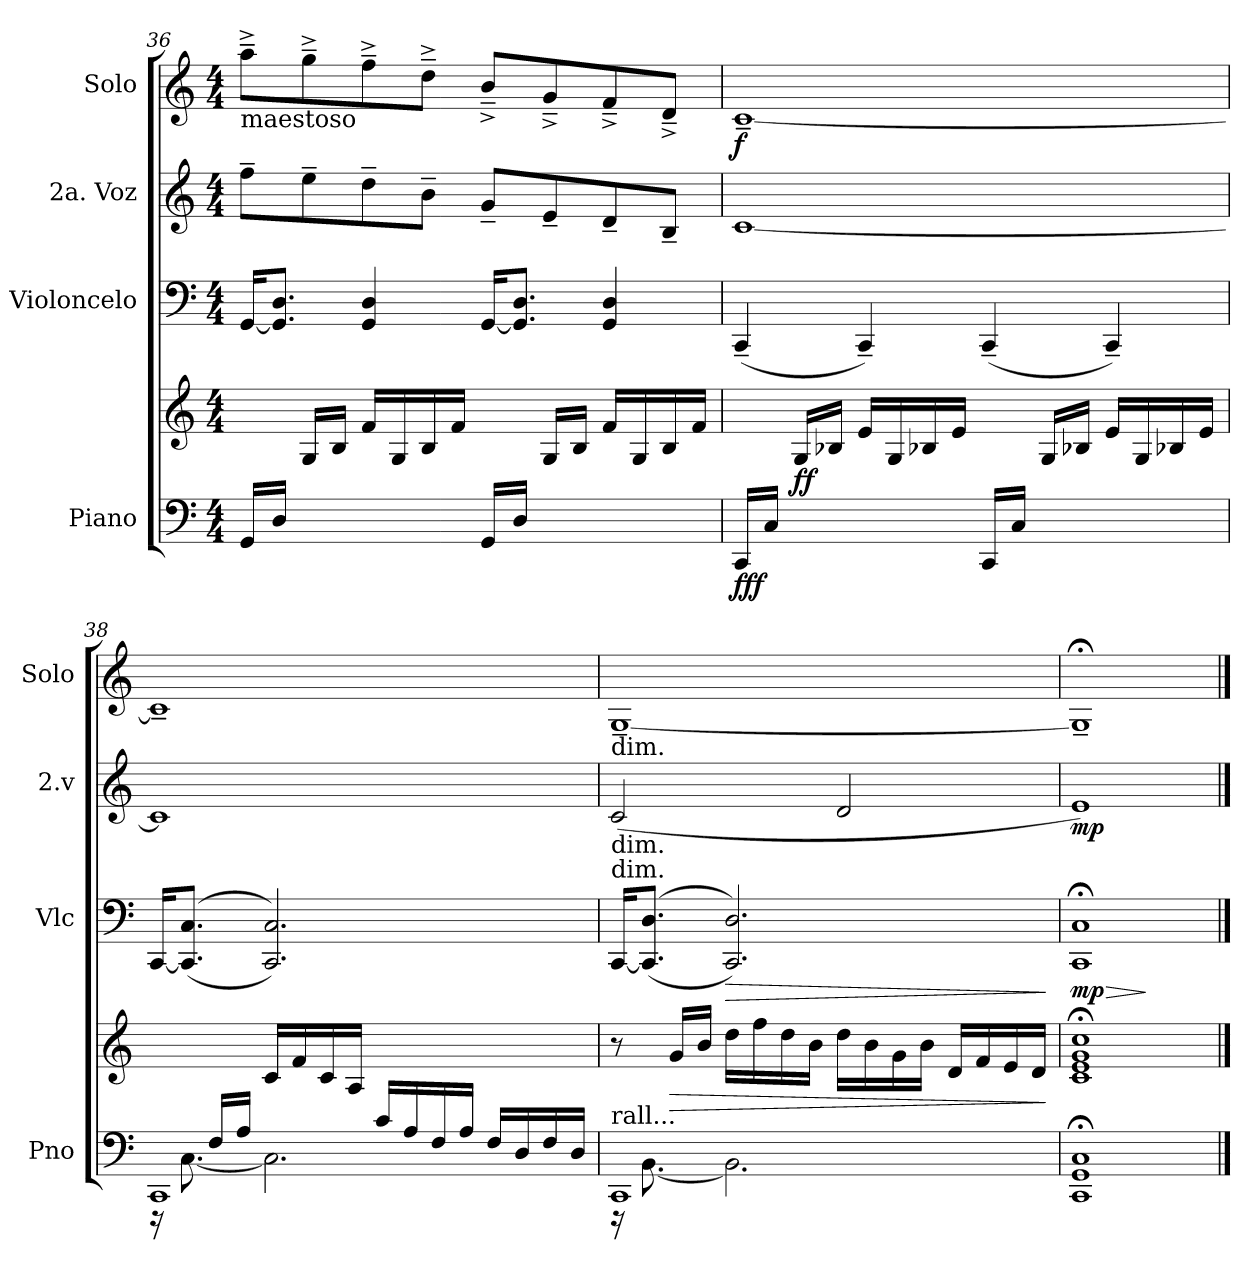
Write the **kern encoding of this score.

**kern	**kern	**dynam	**kern	**dynam	**kern	**dynam	**kern	**dynam
*part4	*part4	*part4	*part3	*part3	*part2	*part2	*part1	*part1
*staff5	*staff4	*staff4/5	*staff3	*staff3	*staff2	*staff2	*staff1	*staff1
*I"Piano	*	*	*I"Violoncelo	*	*I"2a. Voz	*	*I"Solo	*
*I'Pno	*	*	*I'Vlc	*	*I'2.v	*	*I'Solo	*
*clefF4	*clefG2	*	*clefF4	*	*clefG2	*	*clefG2	*
*k[]	*k[]	*	*k[]	*	*k[]	*	*k[]	*
*C:	*C:	*	*C:	*	*C:	*	*C:	*
*M4/4	*M4/4	*	*M4/4	*	*M4/4	*	*M4/4	*
=36	=36	=36	=36	=36	=36	=36	=36	=36
!	!	!	!	!	!	!	!LO:TX:b:t=maestoso	!
16GG/LL	8ryy	.	[16GG/KL	.	8ff~\L	.	8aa~^\L	.
16D/JJ	.	.	8.GG/] 8.D/J	.	.	.	.	.
8ryy	16G/LL	.	.	.	8ee~\	.	8gg~^\	.
.	16B/JJ	.	.	.	.	.	.	.
4ryy	16f/LL	.	4GG/ 4D/	.	8dd~\	.	8ff~^\	.
.	16G/	.	.	.	.	.	.	.
.	16B/	.	.	.	8b~\J	.	8dd~^\J	.
.	16f/JJ	.	.	.	.	.	.	.
16GG/LL	8ryy	.	[16GG/KL	.	8g~/L	.	8b~^/L	.
16D/JJ	.	.	8.GG/] 8.D/J	.	.	.	.	.
8ryy	16G/LL	.	.	.	8e~/	.	8g~^/	.
.	16B/JJ	.	.	.	.	.	.	.
4ryy	16f/LL	.	4GG/ 4D/	.	8d~/	.	8f~^/	.
.	16G/	.	.	.	.	.	.	.
.	16B/	.	.	.	8B~/J	.	8d~^/J	.
.	16f/JJ	.	.	.	.	.	.	.
!!LO:PB:g=z
=37	=37	=37	=37	=37	=37	=37	=37	=37
!	!	!LO:DY:b=2	!	!	!	!	!	!
!	!	!LO:DY:n=1:b	!	!	!	!	!	!LO:DY:b
16CC/LL	8ryy	ff f	(4CC~/	.	[1c	.	[1c~	f
16C/JJ	.	.	.	.	.	.	.	.
!	!	!LO:DY:n=2:b	!	!	!	!	!	!
8ryy	16G/LL	ff	.	.	.	.	.	.
.	16B-X/JJ	.	.	.	.	.	.	.
4ryy	16e/LL	.	4CC~/)	.	.	.	.	.
.	16G/	.	.	.	.	.	.	.
.	16B-X/	.	.	.	.	.	.	.
.	16e/JJ	.	.	.	.	.	.	.
16CC/LL	8ryy	.	(4CC~/	.	.	.	.	.
16C/JJ	.	.	.	.	.	.	.	.
8ryy	16G/LL	.	.	.	.	.	.	.
.	16B-X/JJ	.	.	.	.	.	.	.
4ryy	16e/LL	.	4CC~/)	.	.	.	.	.
.	16G/	.	.	.	.	.	.	.
.	16B-X/	.	.	.	.	.	.	.
.	16e/JJ	.	.	.	.	.	.	.
=38	=38	=38	=38	=38	=38	=38	=38	=38
*^	*	*	*	*	*	*	*	*
*	*^	*	*	*	*	*	*	*	*
1CC	16r	8ryy	4ryy	.	[16CC/KL	.	1c]	.	1c~]	.
.	[8.C\	.	.	.	((8.CC/] 8.C/J	.	.	.	.	.
.	.	16F/LL	.	.	.	.	.	.	.	.
.	.	16A/JJ	.	.	.	.	.	.	.	.
.	2.C\]	4ryy	16c/LL	.	2.CC/ 2.C/))	.	.	.	.	.
.	.	.	16f/	.	.	.	.	.	.	.
.	.	.	16c/	.	.	.	.	.	.	.
.	.	.	16A/JJ	.	.	.	.	.	.	.
.	.	16c/LL	2ryy	.	.	.	.	.	.	.
.	.	16A/	.	.	.	.	.	.	.	.
.	.	16F/	.	.	.	.	.	.	.	.
.	.	16A/JJ	.	.	.	.	.	.	.	.
.	.	16F/LL	.	.	.	.	.	.	.	.
.	.	16D/	.	.	.	.	.	.	.	.
.	.	16F/	.	.	.	.	.	.	.	.
.	.	16D/JJ	.	.	.	.	.	.	.	.
=39	=39	=39	=39	=39	=39	=39	=39	=39	=39	=39
!	!	!	!	!	!	!	!	!	!LO:TX:b:t=dim.	!
!	!	!	!	!	!	!	!LO:TX:b:t=dim.	!	!	!
!	!	!	!	!	!LO:TX:a:t=dim.	!	!	!	!	!
!LO:TX:a:t=rall...	!	!	!	!	!	!	!	!	!	!
*	*v	*v	*	*	*	*	*	*	*	*
1CC	16r	8r	.	[16CC/KL	.	(2c/	.	[1G~	.
.	[8.BB\	.	.	((8.CC/] 8.D/J	.	.	.	.	.
!	!	!	!LO:HP:b	!	!	!	!	!	!
.	.	16g/LL	>	.	.	.	.	.	.
.	.	16b/JJ	.	.	.	.	.	.	.
!	!	!	!	!	!LO:HP:b	!	!	!	!
.	2.BB\]	16dd\LL	.	2.CC/ 2.D/))	>	.	.	.	.
.	.	16ff\	.	.	.	.	.	.	.
.	.	16dd\	.	.	.	.	.	.	.
.	.	16b\JJ	.	.	.	.	.	.	.
.	.	16dd\LL	.	.	.	2d/	.	.	.
.	.	16b\	.	.	.	.	.	.	.
.	.	16g\	.	.	.	.	.	.	.
.	.	16b\JJ	.	.	.	.	.	.	.
.	.	16d/LL	.	.	.	.	.	.	.
.	.	16f/	.	.	.	.	.	.	.
.	.	16e/	.	.	.	.	.	.	.
.	.	16d/JJ	.	.	.	.	.	.	.
*v	*v	*	*	*	*	*	*	*	*
.	.	]	.	]	.	.	.	.
=40	=40	=40	=40	=40	=40	=40	=40	=40
!	!	!LO:DY:b=2	!	!LO:HP:b	!	!	!	!
!	!	!LO:DY:n=1:b	!	!LO:DY:n=1:b	!	!LO:DY:b	!	!
1CC;< 1GG;< 1C;<	1c;< 1e;< 1g;< 1cc;<	mp mp	1CC;< 1C;<	> mp	1e)	mp	1G;<~]	.
.	.	.	.	]	.	.	.	.
==	==	==	==	==	==	==	==	==
*-	*-	*-	*-	*-	*-	*-	*-	*-
